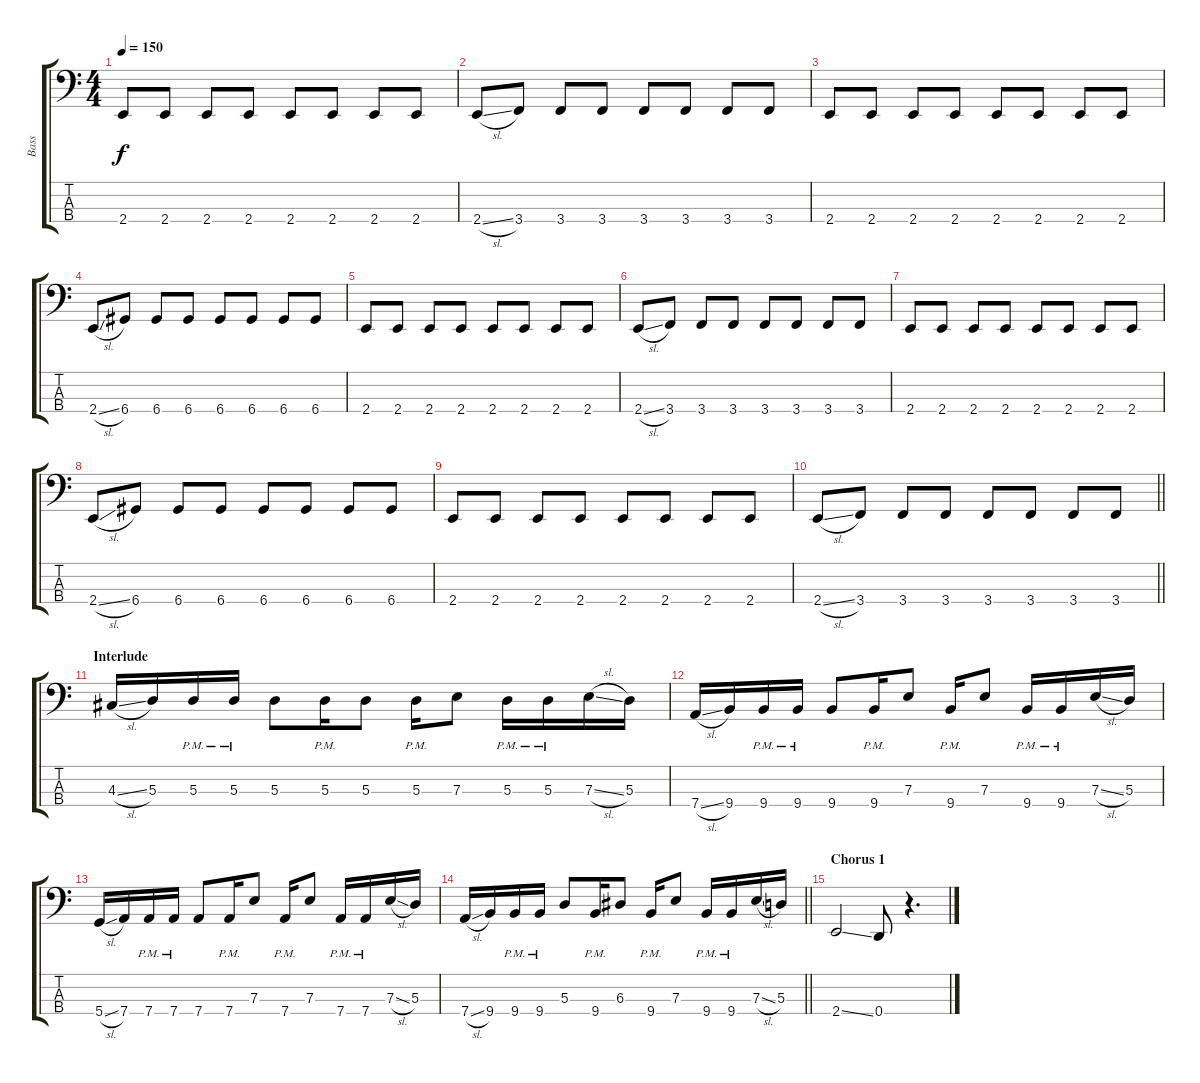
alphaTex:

\track ("Bass" "Bass") {instrument electricbassfinger}
\staff {score tabs}
\tuning (G2 D2 A1 D1) {hide}
\ts (4 4)
\tempo 150
\clef f4
\ks c
2.4.8{dy f} 2.4.8 2.4.8 2.4.8 2.4.8 2.4.8 2.4.8 2.4.8 |
2.4{sl}.8 3.4.8 3.4.8 3.4.8 3.4.8 3.4.8 3.4.8 3.4.8 |
2.4.8 2.4.8 2.4.8 2.4.8 2.4.8 2.4.8 2.4.8 2.4.8 |
2.4{sl}.8 6.4.8 6.4.8 6.4.8 6.4.8 6.4.8 6.4.8 6.4.8 |
2.4.8 2.4.8 2.4.8 2.4.8 2.4.8 2.4.8 2.4.8 2.4.8 |
2.4{sl}.8 3.4.8 3.4.8 3.4.8 3.4.8 3.4.8 3.4.8 3.4.8 |
2.4.8 2.4.8 2.4.8 2.4.8 2.4.8 2.4.8 2.4.8 2.4.8 |
2.4{sl}.8 6.4.8 6.4.8 6.4.8 6.4.8 6.4.8 6.4.8 6.4.8 |
2.4.8 2.4.8 2.4.8 2.4.8 2.4.8 2.4.8 2.4.8 2.4.8 |
\barLineRight lightlight
2.4{sl}.8 3.4.8 3.4.8 3.4.8 3.4.8 3.4.8 3.4.8 3.4.8 |
\section ("" "Interlude")
4.3{sl}.16{instrument slapbass2} 5.3.16 5.3{pm}.16 5.3{pm}.16 5.3.8 5.3{pm}.16 5.3.8 5.3{pm}.16 7.3.8 5.3{pm}.16 5.3{pm}.16 7.3{sl}.16 5.3.16 |
7.4{sl}.16 9.4.16 9.4{pm}.16 9.4{pm}.16 9.4.8 9.4{pm}.16 7.3.8 9.4{pm}.16 7.3.8 9.4{pm}.16 9.4{pm}.16 7.3{sl}.16 5.3.16 |
5.4{sl}.16 7.4.16 7.4{pm}.16 7.4{pm}.16 7.4.8 7.4{pm}.16 7.3.8 7.4{pm}.16 7.3.8 7.4{pm}.16 7.4{pm}.16 7.3{sl}.16 5.3.16 |
\barLineRight lightlight
7.4{sl}.16 9.4.16 9.4{pm}.16 9.4{pm}.16 5.3.8 9.4{pm}.16 6.3.8 9.4{pm}.16 7.3.8 9.4{pm}.16 9.4{pm}.16 7.3{sl}.16 5.3.16 |
\section ("" "Chorus 1")
2.4{ss}.2{instrument electricbassfinger} 0.4.8 r.4{d}
